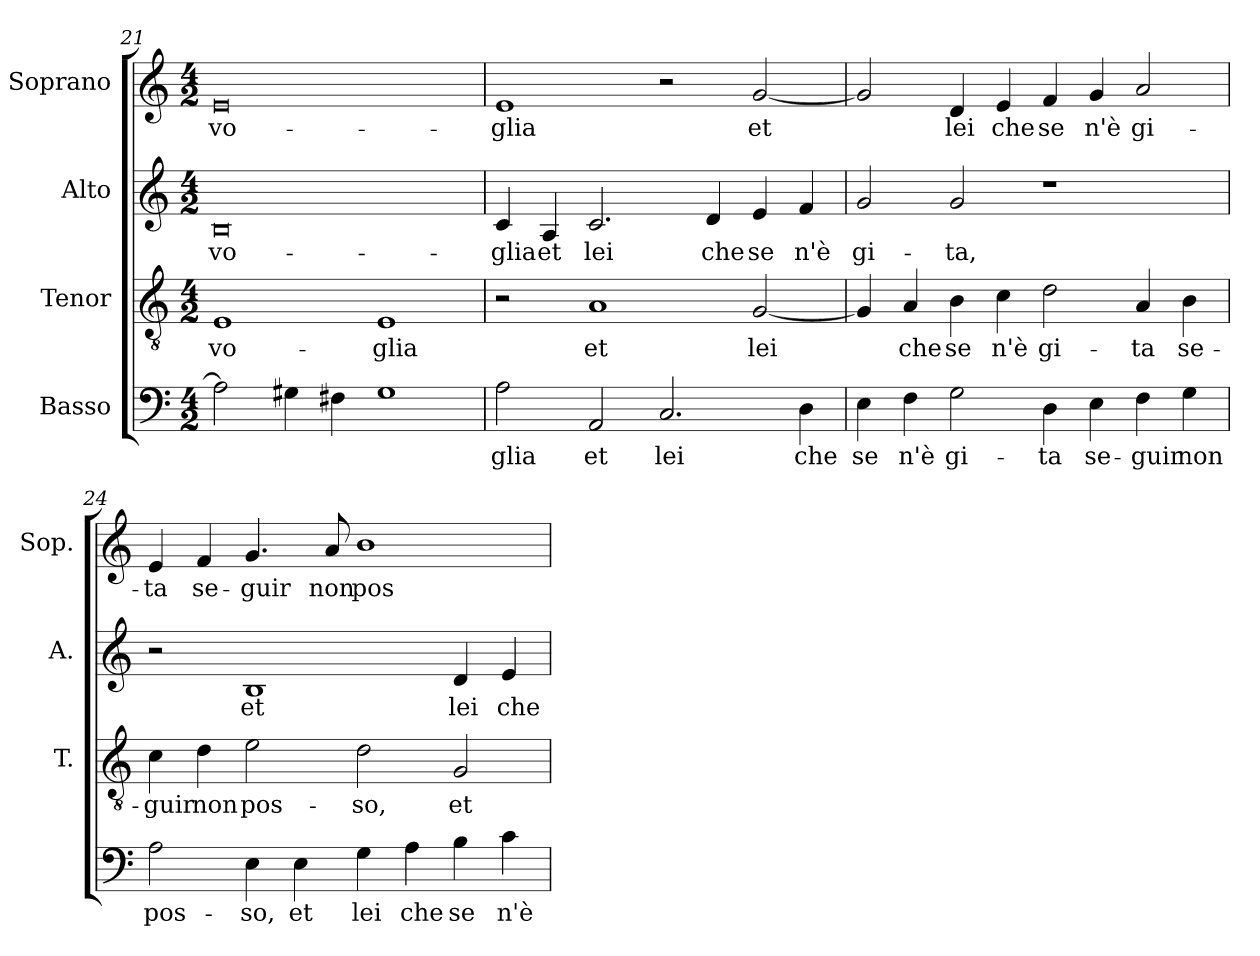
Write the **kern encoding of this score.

**kern	**text	**kern	**text	**kern	**text	**kern	**text
*part4	*part4	*part3	*part3	*part2	*part2	*part1	*part1
*staff4	*staff4	*staff3	*staff3	*staff2	*staff2	*staff1	*staff1
*I"Basso	*	*I"Tenor	*	*I"Alto	*	*I"Soprano	*
*	*	*I'T.	*	*I'A.	*	*I'Sop.	*
*clefF4	*	*clefGv2	*	*clefG2	*	*clefG2	*
*	*	*ITrd7c12	*	*	*	*	*
*k[]	*	*k[]	*	*k[]	*	*k[]	*
*C:	*	*C:	*	*C:	*	*C:	*
*M4/2	*	*M4/2	*	*M4/2	*	*M4/2	*
=21	=21	=21	=21	=21	=21	=21	=21
!	!	!	!LO:LY:b:color=#000000	!	!	!	!
!	!	!	!	!	!LO:LY:b:color=#000000	!	!
!	!	!	!	!	!	!	!LO:LY:b:color=#000000
2Ai\]	.	1EEi	vo-	0Bi	vo-	0ei	vo-
4G#Xi\	.	.	.	.	.	.	.
4F#Xi\	.	.	.	.	.	.	.
!	!	!	!LO:LY:b:color=#000000	!	!	!	!
1G#i	.	1EEi	-glia	.	.	.	.
=22	=22	=22	=22	=22	=22	=22	=22
!	!LO:LY:b:color=#000000	!	!	!	!	!	!
!	!	!	!	!	!LO:LY:b:color=#000000	!	!
!	!	!	!	!	!	!	!LO:LY:b:color=#000000
2Ai\	-glia	2r	.	4ci/	-glia	1ei	-glia
!	!	!	!	!	!LO:LY:b:color=#000000	!	!
.	.	.	.	4Ai/	et	.	.
!	!LO:LY:b:color=#000000	!	!	!	!	!	!
!	!	!	!LO:LY:b:color=#000000	!	!	!	!
!	!	!	!	!	!LO:LY:b:color=#000000	!	!
2AAi/	et	1AAi	et	2.ci/	lei	.	.
!	!LO:LY:b:color=#000000	!	!	!	!	!	!
2.Ci/	lei	.	.	.	.	2r	.
!	!	!	!	!	!LO:LY:b:color=#000000	!	!
.	.	.	.	4di/	che	.	.
!	!	!	!LO:LY:b:color=#000000	!	!	!	!
!	!	!	!	!	!LO:LY:b:color=#000000	!	!
!	!	!	!	!	!	!	!LO:LY:b:color=#000000
.	.	[<2GGi/	lei	4ei/	se	[<2gi/	et
!	!LO:LY:b:color=#000000	!	!	!	!	!	!
!	!	!	!	!	!LO:LY:b:color=#000000	!	!
4Di\	che	.	.	4fi/	n'è	.	.
!!LO:LB:g=z
=23	=23	=23	=23	=23	=23	=23	=23
!	!LO:LY:b:color=#000000	!	!	!	!	!	!
!	!	!	!	!	!LO:LY:b:color=#000000	!	!
4Ei\	se	4GGi/]	.	2gi/	gi-	2gi/]	.
!	!LO:LY:b:color=#000000	!	!	!	!	!	!
!	!	!	!LO:LY:b:color=#000000	!	!	!	!
4Fi\	n'è	4AAi/	che	.	.	.	.
!	!LO:LY:b:color=#000000	!	!	!	!	!	!
!	!	!	!LO:LY:b:color=#000000	!	!	!	!
!	!	!	!	!	!LO:LY:b:color=#000000	!	!
!	!	!	!	!	!	!	!LO:LY:b:color=#000000
2Gi\	gi-	4BBi\	se	2gi/	-ta,	4di/	lei
!	!	!	!LO:LY:b:color=#000000	!	!	!	!
!	!	!	!	!	!	!	!LO:LY:b:color=#000000
.	.	4Ci\	n'è	.	.	4ei/	che
!	!LO:LY:b:color=#000000	!	!	!	!	!	!
!	!	!	!LO:LY:b:color=#000000	!	!	!	!
!	!	!	!	!	!	!	!LO:LY:b:color=#000000
4Di\	-ta	2Di\	gi-	1r	.	4fi/	se
!	!LO:LY:b:color=#000000	!	!	!	!	!	!
!	!	!	!	!	!	!	!LO:LY:b:color=#000000
4Ei\	se-	.	.	.	.	4gi/	n'è
!	!LO:LY:b:color=#000000	!	!	!	!	!	!
!	!	!	!LO:LY:b:color=#000000	!	!	!	!
!	!	!	!	!	!	!	!LO:LY:b:color=#000000
4Fi\	-guir	4AAi/	-ta	.	.	2ai/	gi-
!	!LO:LY:b:color=#000000	!	!	!	!	!	!
!	!	!	!LO:LY:b:color=#000000	!	!	!	!
4Gi\	non	4BBi\	se-	.	.	.	.
=24	=24	=24	=24	=24	=24	=24	=24
!	!LO:LY:b:color=#000000	!	!	!	!	!	!
!	!	!	!LO:LY:b:color=#000000	!	!	!	!
!	!	!	!	!	!	!	!LO:LY:b:color=#000000
2Ai\	pos-	4Ci\	-guir	2r	.	4ei/	-ta
!	!	!	!LO:LY:b:color=#000000	!	!	!	!
!	!	!	!	!	!	!	!LO:LY:b:color=#000000
.	.	4Di\	non	.	.	4fi/	se-
!	!LO:LY:b:color=#000000	!	!	!	!	!	!
!	!	!	!LO:LY:b:color=#000000	!	!	!	!
!	!	!	!	!	!LO:LY:b:color=#000000	!	!
!	!	!	!	!	!	!	!LO:LY:b:color=#000000
4Ei\	-so,	2Ei\	pos-	1Bi	et	4.gi/	-guir
!	!LO:LY:b:color=#000000	!	!	!	!	!	!
4Ei\	et	.	.	.	.	.	.
!	!	!	!	!	!	!	!LO:LY:b:color=#000000
.	.	.	.	.	.	8ai/	non
!	!LO:LY:b:color=#000000	!	!	!	!	!	!
!	!	!	!LO:LY:b:color=#000000	!	!	!	!
!	!	!	!	!	!	!	!LO:LY:b:color=#000000
4Gi\	lei	2Di\	-so,	.	.	1bi	pos-
!	!LO:LY:b:color=#000000	!	!	!	!	!	!
4Ai\	che	.	.	.	.	.	.
!	!LO:LY:b:color=#000000	!	!	!	!	!	!
!	!	!	!LO:LY:b:color=#000000	!	!	!	!
!	!	!	!	!	!LO:LY:b:color=#000000	!	!
4Bi\	se	2GGi/	et	4di/	lei	.	.
!	!LO:LY:b:color=#000000	!	!	!	!	!	!
!	!	!	!	!	!LO:LY:b:color=#000000	!	!
4ci\	n'è	.	.	4ei/	che	.	.
=	=	=	=	=	=	=	=
*-	*-	*-	*-	*-	*-	*-	*-
